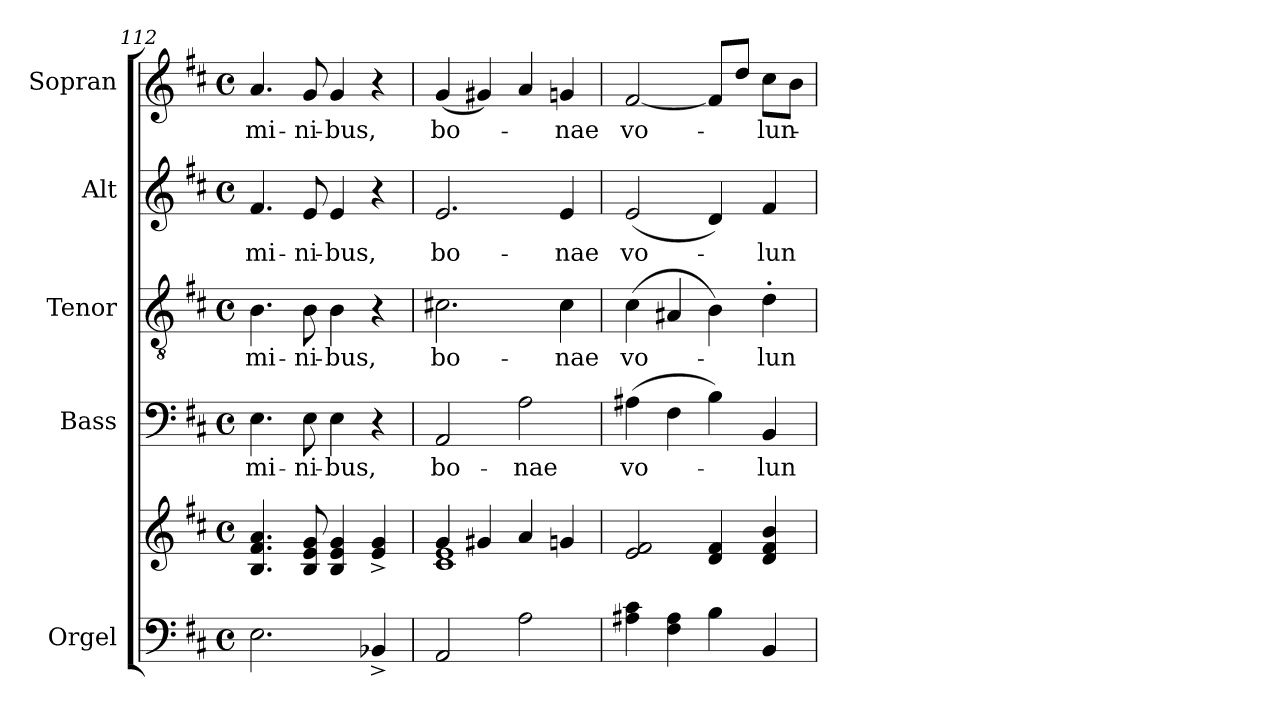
**kern	**kern	**kern	**text	**kern	**text	**kern	**text	**kern	**text
*part5	*part5	*part4	*part4	*part3	*part3	*part2	*part2	*part1	*part1
*staff6	*staff5	*staff4	*staff4	*staff3	*staff3	*staff2	*staff2	*staff1	*staff1
*I"Orgel	*	*I"Bass	*	*I"Tenor	*	*I"Alt	*	*I"Sopran	*
*I'Org.	*	*I'B.	*	*I'T.	*	*I'A.	*	*I'S.	*
*clefF4	*clefG2	*clefF4	*	*clefGv2	*	*clefG2	*	*clefG2	*
*k[f#c#]	*k[f#c#]	*k[f#c#]	*	*k[f#c#]	*	*k[f#c#]	*	*k[f#c#]	*
*D:	*D:	*D:	*	*D:	*	*D:	*	*D:	*
*M4/4	*M4/4	*M4/4	*	*M4/4	*	*M4/4	*	*M4/4	*
*met(c)	*met(c)	*met(c)	*	*met(c)	*	*met(c)	*	*met(c)	*
=112	=112	=112	=112	=112	=112	=112	=112	=112	=112
!	!	!	!LO:LY:b	!	!LO:LY:b	!	!LO:LY:b	!	!LO:LY:b
2.E\	4.B/ 4.f#/ 4.a/	4.E\	-mi-	4.B\	-mi-	4.f#/	-mi-	4.a/	-mi-
!	!	!	!LO:LY:b	!	!LO:LY:b	!	!LO:LY:b	!	!LO:LY:b
.	8B/ 8e/ 8g/	8E\	-ni-	8B\	-ni-	8e/	-ni-	8g/	-ni-
!	!	!	!LO:LY:b	!	!LO:LY:b	!	!LO:LY:b	!	!LO:LY:b
.	4B/ 4e/ 4g/	4E\	-bus,	4B\	-bus,	4e/	-bus,	4g/	-bus,
4BB-X^</	4e/^< 4g/^<	4r	.	4r	.	4r	.	4r	.
=113	=113	=113	=113	=113	=113	=113	=113	=113	=113
*	*^	*	*	*	*	*	*	*	*
!	!	!	!	!LO:LY:b	!	!LO:LY:b	!	!LO:LY:b	!	!LO:LY:b
2AA/	4g/	1c# 1e	2AA/	bo-	2.c#X\	bo-	2.e/	bo-	(<4g/	bo-
.	4g#X/	.	.	.	.	.	.	.	4g#X/)	.
!	!	!	!	!LO:LY:b	!	!	!	!	!	!
2A\	4a/	.	2A\	-nae	.	.	.	.	4a/	.
!	!	!	!	!	!	!LO:LY:b	!	!LO:LY:b	!	!LO:LY:b
.	4gn/	.	.	.	4c#\	-nae	4e/	-nae	4gn/	-nae
*	*v	*v	*	*	*	*	*	*	*	*
=114	=114	=114	=114	=114	=114	=114	=114	=114	=114
!	!	!	!LO:LY:b	!	!LO:LY:b	!	!LO:LY:b	!	!LO:LY:b
4A#X\ 4c#\	2e/ 2f#/	(>4A#X\	vo-	(>4c#\	vo-	(<2e/	vo-	[2f#/	vo-
4F#\ 4A#\	.	4F#\	.	4A#X/	.	.	.	.	.
4B\	4d/ 4f#/	4B\)	.	4B\)	.	4d/)	.	8f#/L]	.
.	.	.	.	.	.	.	.	8dd/J	.
!	!	!	!LO:LY:b	!	!LO:LY:b	!	!LO:LY:b	!	!LO:LY:b
4BB/	4d/ 4f#/ 4b/	4BB/	-lun-	4d'>\	-lun-	4f#/	-lun-	8cc#\L	-lun-
.	.	.	.	.	.	.	.	8b\J	.
=	=	=	=	=	=	=	=	=	=
*-	*-	*-	*-	*-	*-	*-	*-	*-	*-
